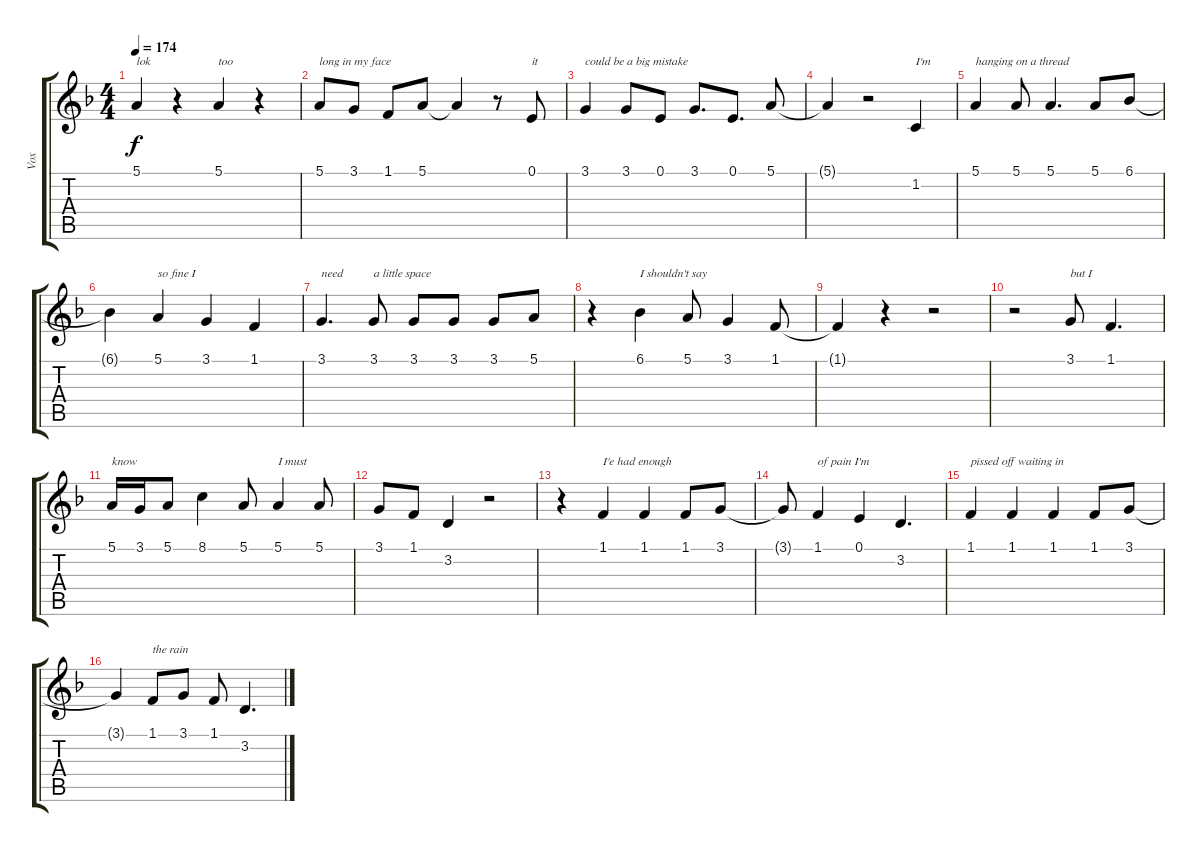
\track ("Vox" "Vox") {instrument violin}
\staff {score tabs}
\tuning (E4 B3 G3 D3 A2 E2) {hide}
\ts (4 4)
\tempo 174
\clef g2
\ks dminor
5.1.4{txt "lok" dy f} r.4 5.1.4{txt "too"} r.4 |
5.1.8{txt "long in my face"} 3.1.8 1.1.8 5.1.8 5.1{t}.4 r.8 0.1.8{txt "it"} |
3.1.4{txt "could be a big mistake"} 3.1.8 0.1.8 3.1.8{d} 0.1.8{d} 5.1.8 |
5.1{t}.4 r.2 1.2.4{txt "I'm"} |
5.1.4{txt "hanging on a thread"} 5.1.8 5.1.4{d} 5.1.8 6.1.8 |
6.1{t}.4 5.1.4{txt "so fine I"} 3.1.4 1.1.4 |
3.1.4{d txt "need"} 3.1.8{txt "a little space"} 3.1.8 3.1.8 3.1.8 5.1.8 |
r.4 6.1.4{txt "I shouldn't say"} 5.1.8 3.1.4 1.1.8 |
1.1{t}.4 r.4 r.2 |
r.2 3.1.8{txt "but I"} 1.1.4{d} |
5.1.16{txt "know"} 3.1.16 5.1.8 8.1.4 5.1.8 5.1.4{txt "I must"} 5.1.8 |
3.1.8 1.1.8 3.2.4 r.2 |
r.4 1.1.4{txt "I'e had enough"} 1.1.4 1.1.8 3.1.8 |
3.1{t}.8 1.1.4{txt "of pain I'm"} 0.1.4 3.2.4{d} |
1.1.4{txt "pissed off waiting in"} 1.1.4 1.1.4 1.1.8 3.1.8 |
3.1{t}.4 1.1.8{txt "the rain"} 3.1.8 1.1.8 3.2.4{d}
